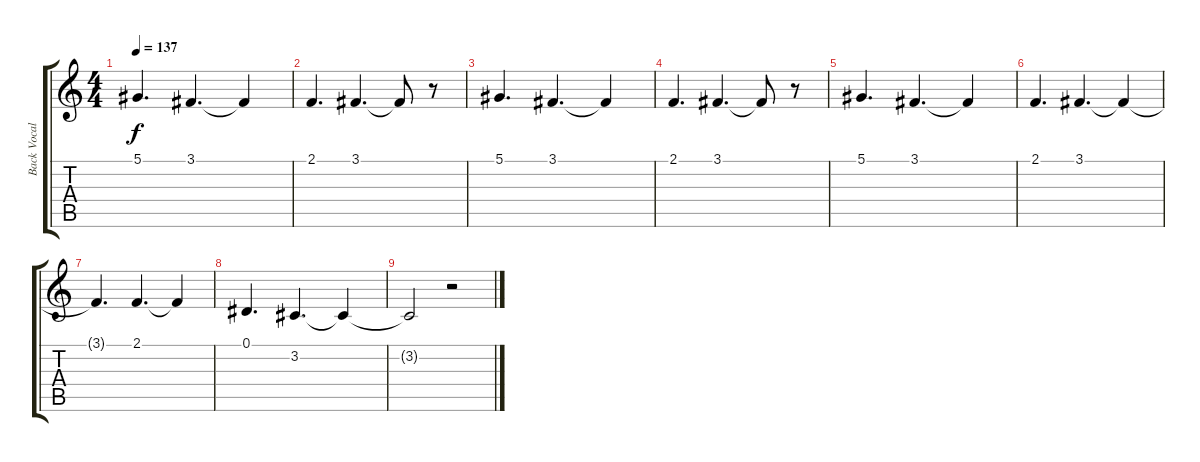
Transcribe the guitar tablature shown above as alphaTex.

\track ("Back Vocals" "Back Vocal") {instrument tenorsax}
\staff {score tabs}
\tuning (Eb4 Bb3 Gb3 Db3 Ab2 Eb2) {hide}
\ts (4 4)
\tempo 137
\clef g2
\ks c
5.1.4{d dy f} 3.1.4{d} 3.1{t}.4 |
2.1.4{d} 3.1.4{d} 3.1{t}.8 r.8 |
5.1.4{d} 3.1.4{d} 3.1{t}.4 |
2.1.4{d} 3.1.4{d} 3.1{t}.8 r.8 |
5.1.4{d} 3.1.4{d} 3.1{t}.4 |
2.1.4{d} 3.1.4{d} 3.1{t}.4 |
3.1{t}.4{d} 2.1.4{d} 2.1{t}.4 |
0.1.4{d} 3.2.4{d} 3.2{t}.4 |
3.2{t}.2 r.2
